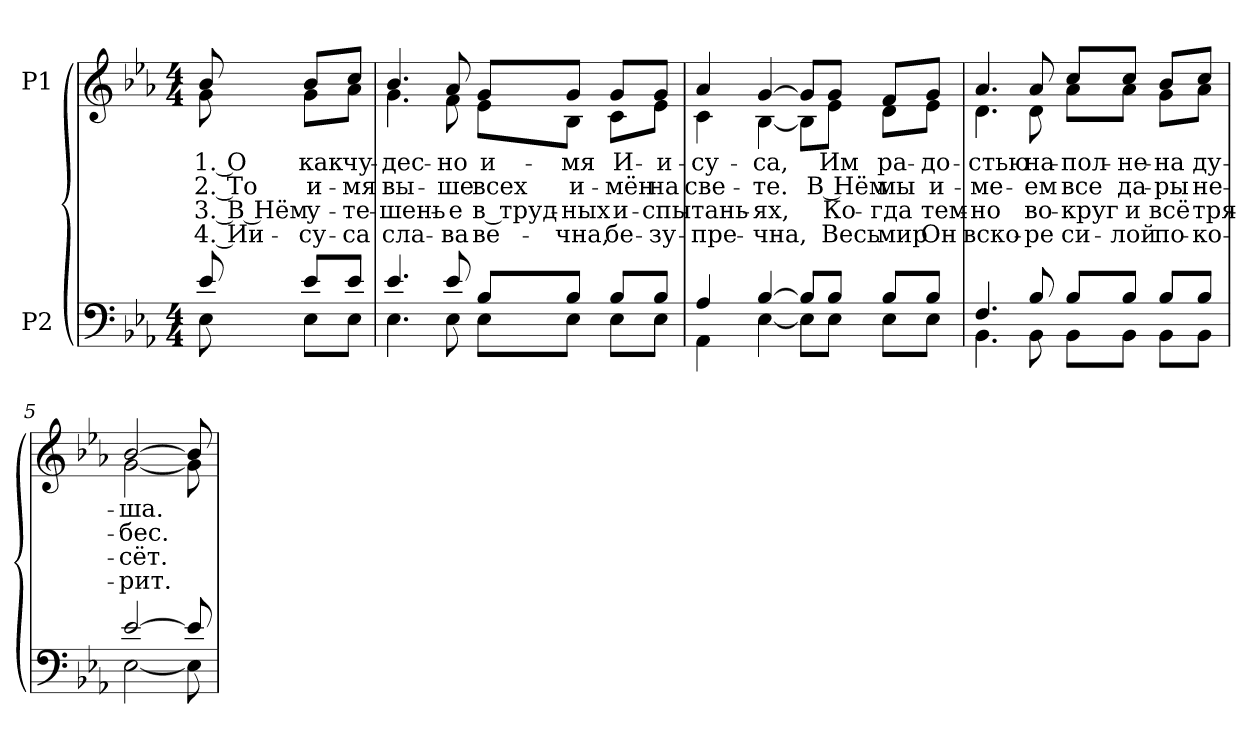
**kern	**kern	**text	**text	**text	**text
*part2	*part1	*part1	*part1	*part1	*part1
*staff2	*staff1	*staff1	*staff1	*staff1	*staff1
*I"P2	*I"P1	*	*	*	*
!!LO:PB:g=z
*clefF4	*clefG2	*	*	*	*
*k[b-e-a-]	*k[b-e-a-]	*	*	*	*
*E-:	*E-:	*	*	*	*
*M4/4	*M4/4	*	*	*	*
=1	=1	=1	=1	=1	=1
*^	*	*	*	*	*
!	!	!	!LO:LY:b:color=#000000	!LO:LY:b:color=#000000	!LO:LY:b:color=#000000	!LO:LY:b:color=#000000
*	*	*^	*	*	*	*
8e-i/	8E-i\	8b-i/	8gi\	1. О	2. То	3. В Нём	4. Ии-
!	!	!	!	!LO:LY:b:color=#000000	!LO:LY:b:color=#000000	!LO:LY:b:color=#000000	!LO:LY:b:color=#000000
8e-i/L	8E-i\L	8b-i/L	8gi\L	как	и-	у-	-су-
!	!	!	!	!LO:LY:b:color=#000000	!LO:LY:b:color=#000000	!LO:LY:b:color=#000000	!LO:LY:b:color=#000000
8e-i/J	8E-i\J	8cci/J	8a-i\J	чу-	-мя	-те-	-са
=2	=2	=2	=2	=2	=2	=2	=2
!	!	!	!	!LO:LY:b:color=#000000	!LO:LY:b:color=#000000	!LO:LY:b:color=#000000	!LO:LY:b:color=#000000
4.e-i/	4.E-i\	4.b-i/	4.gi\	-дес-	вы-	-шень-	сла-
!	!	!	!	!LO:LY:b:color=#000000	!LO:LY:b:color=#000000	!LO:LY:b:color=#000000	!LO:LY:b:color=#000000
8e-i/	8E-i\	8a-i/	8fi\	-но	-ше	-е	-ва
!	!	!	!	!LO:LY:b:color=#000000	!LO:LY:b:color=#000000	!LO:LY:b:color=#000000	!LO:LY:b:color=#000000
8B-i/L	8E-i\L	8gi/L	8e-i\L	и-	всех	в труд-	ве-
!	!	!	!	!LO:LY:b:color=#000000	!LO:LY:b:color=#000000	!LO:LY:b:color=#000000	!LO:LY:b:color=#000000
8B-i/J	8E-i\J	8gi/J	8B-i\J	-мя	и-	-ных	-чна,
!	!	!	!	!LO:LY:b:color=#000000	!LO:LY:b:color=#000000	!LO:LY:b:color=#000000	!LO:LY:b:color=#000000
8B-i/L	8E-i\L	8gi/L	8ci\L	И-	-мён	и-	бе-
!	!	!	!	!LO:LY:b:color=#000000	!LO:LY:b:color=#000000	!LO:LY:b:color=#000000	!LO:LY:b:color=#000000
8B-i/J	8E-i\J	8gi/J	8e-i\J	-и-	на	-спы-	-зу-
=3	=3	=3	=3	=3	=3	=3	=3
!	!	!	!	!LO:LY:b:color=#000000	!LO:LY:b:color=#000000	!LO:LY:b:color=#000000	!LO:LY:b:color=#000000
4A-i/	4AA-i\	4a-i/	4ci\	-су-	све-	-тань-	-пре-
!	!	!	!	!LO:LY:b:color=#000000	!LO:LY:b:color=#000000	!LO:LY:b:color=#000000	!LO:LY:b:color=#000000
[>4B-i/	[<4E-i\	[>4gi/	[<4B-i\	-са,	-те.	-ях,	-чна,
8B-i/L]	8E-i\L]	8gi/L]	8B-i\L]	.	.	.	.
!	!	!	!	!LO:LY:b:color=#000000	!LO:LY:b:color=#000000	!LO:LY:b:color=#000000	!LO:LY:b:color=#000000
8B-i/J	8E-i\J	8gi/J	8e-i\J	Им	В Нём	Ко-	Весь
!	!	!	!	!LO:LY:b:color=#000000	!LO:LY:b:color=#000000	!LO:LY:b:color=#000000	!LO:LY:b:color=#000000
8B-i/L	8E-i\L	8fi/L	8di\L	ра-	мы	-гда	мир
!	!	!	!	!LO:LY:b:color=#000000	!LO:LY:b:color=#000000	!LO:LY:b:color=#000000	!LO:LY:b:color=#000000
8B-i/J	8E-i\J	8gi/J	8e-i\J	-до-	и-	тем-	Он
=4	=4	=4	=4	=4	=4	=4	=4
!	!	!	!	!LO:LY:b:color=#000000	!LO:LY:b:color=#000000	!LO:LY:b:color=#000000	!LO:LY:b:color=#000000
4.Fi/	4.BB-i\	4.a-i/	4.di\	-стью	-ме-	-но	вско-
!	!	!	!	!LO:LY:b:color=#000000	!LO:LY:b:color=#000000	!LO:LY:b:color=#000000	!LO:LY:b:color=#000000
8B-i/	8BB-i\	8a-i/	8di\	на-	-ем	во-	-ре
!	!	!	!	!LO:LY:b:color=#000000	!LO:LY:b:color=#000000	!LO:LY:b:color=#000000	!LO:LY:b:color=#000000
8B-i/L	8BB-i\L	8cci/L	8a-i\L	-пол-	все	-круг	си-
!	!	!	!	!LO:LY:b:color=#000000	!LO:LY:b:color=#000000	!LO:LY:b:color=#000000	!LO:LY:b:color=#000000
8B-i/J	8BB-i\J	8cci/J	8a-i\J	-не-	да-	и	-лой
!	!	!	!	!LO:LY:b:color=#000000	!LO:LY:b:color=#000000	!LO:LY:b:color=#000000	!LO:LY:b:color=#000000
8B-i/L	8BB-i\L	8b-i/L	8gi\L	-на	-ры	всё	по-
!	!	!	!	!LO:LY:b:color=#000000	!LO:LY:b:color=#000000	!LO:LY:b:color=#000000	!LO:LY:b:color=#000000
8B-i/J	8BB-i\J	8cci/J	8a-i\J	ду-	не-	тря-	-ко-
=5	=5	=5	=5	=5	=5	=5	=5
!	!	!	!	!LO:LY:b:color=#000000	!LO:LY:b:color=#000000	!LO:LY:b:color=#000000	!LO:LY:b:color=#000000
[>2e-i/	[<2E-i\	[>2b-i/	[<2gi\	-ша.	-бес.	-сёт.	-рит.
8e-i/]	8E-i\]	8b-i/]	8gi\]	.	.	.	.
*v	*v	*	*	*	*	*	*
*	*v	*v	*	*	*	*
=	=	=	=	=	=
*-	*-	*-	*-	*-	*-
